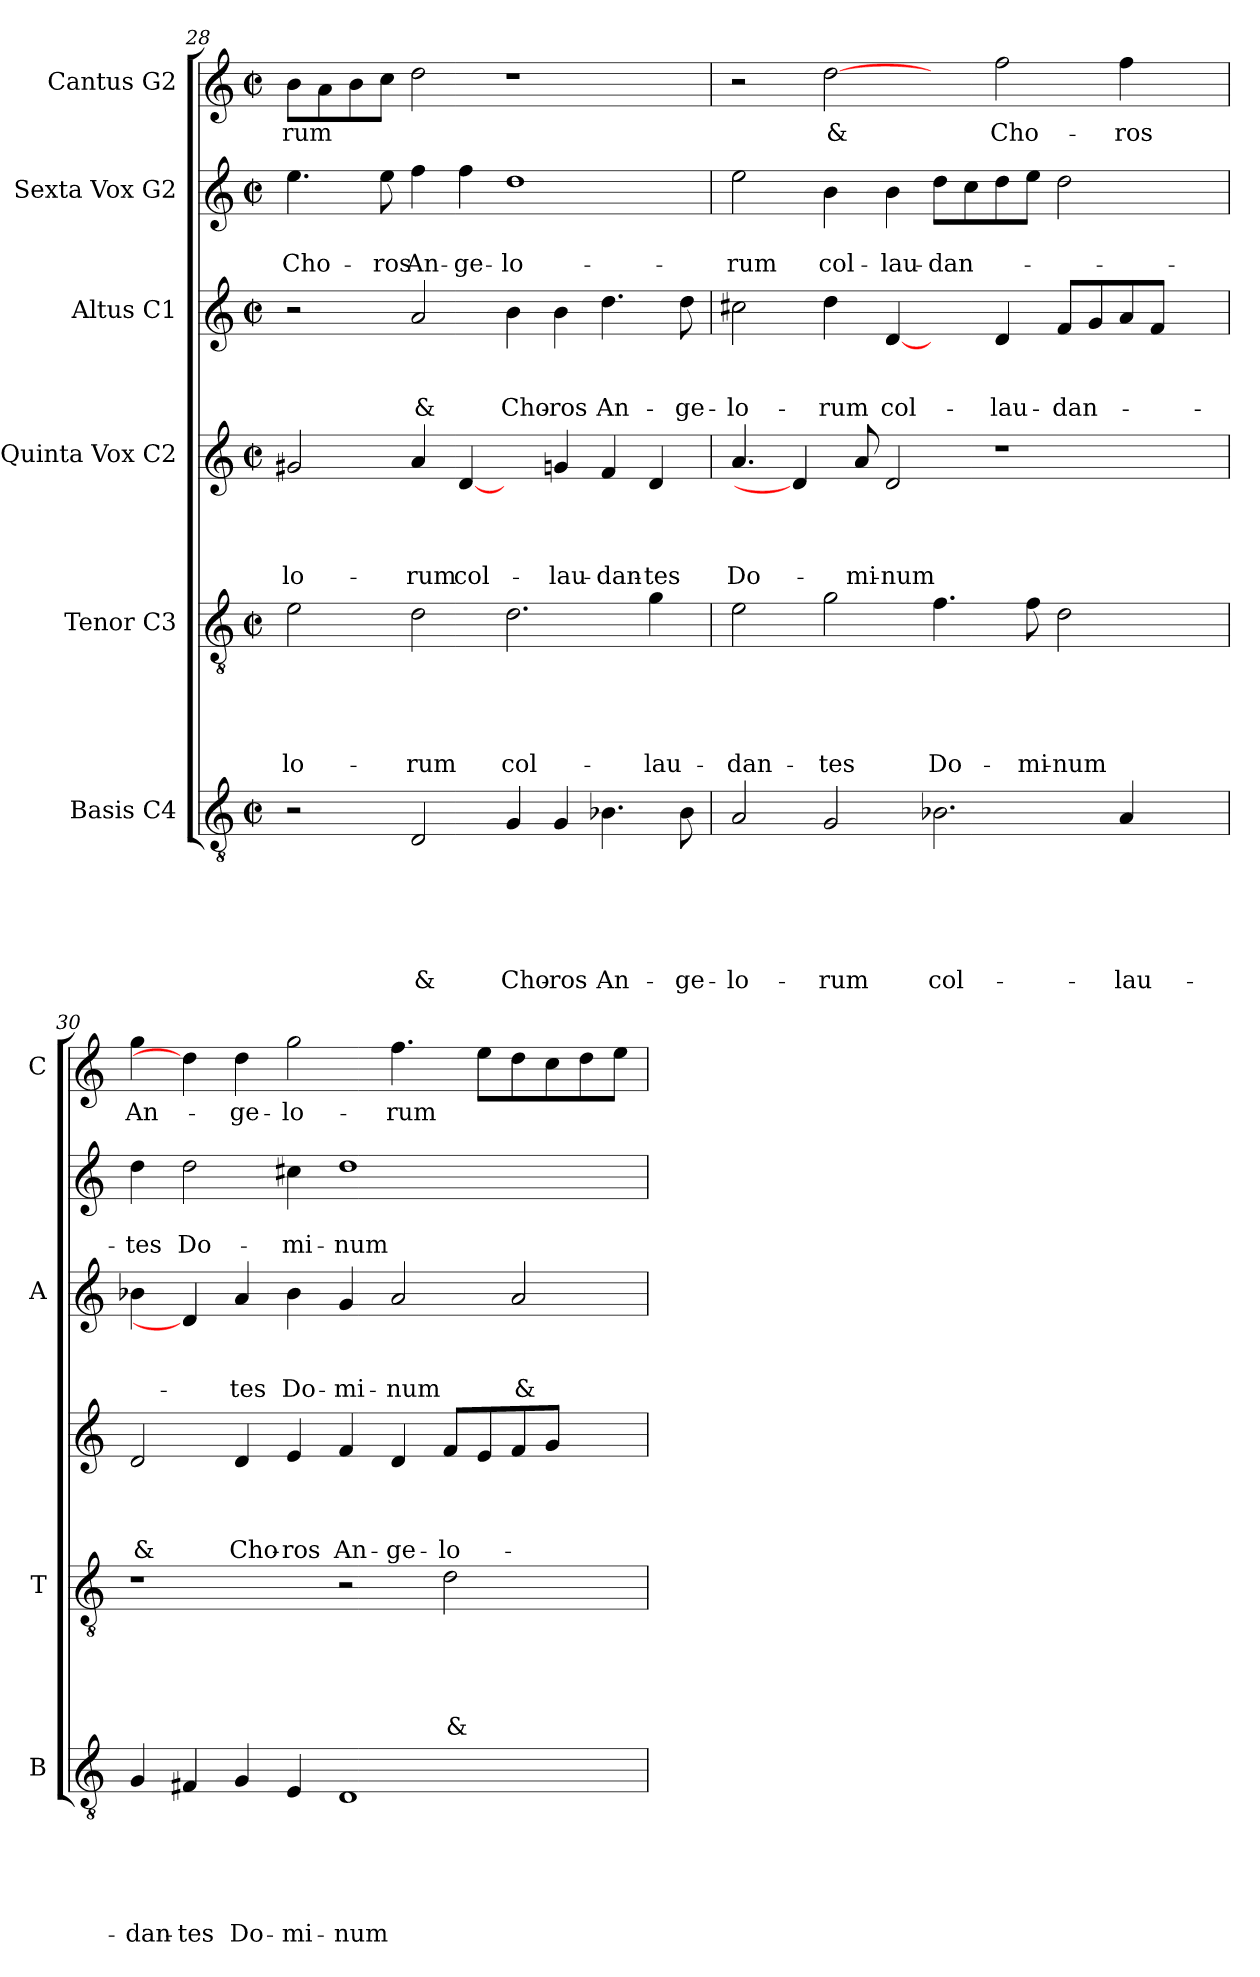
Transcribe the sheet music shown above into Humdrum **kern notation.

**kern	**text	**text	**text	**text	**text	**text	**kern	**text	**text	**text	**text	**text	**kern	**text	**text	**text	**text	**kern	**text	**text	**text	**kern	**text	**text	**kern	**text
*part6	*part6	*part6	*part6	*part6	*part6	*part6	*part5	*part5	*part5	*part5	*part5	*part5	*part4	*part4	*part4	*part4	*part4	*part3	*part3	*part3	*part3	*part2	*part2	*part2	*part1	*part1
*staff6	*staff6	*staff6	*staff6	*staff6	*staff6	*staff6	*staff5	*staff5	*staff5	*staff5	*staff5	*staff5	*staff4	*staff4	*staff4	*staff4	*staff4	*staff3	*staff3	*staff3	*staff3	*staff2	*staff2	*staff2	*staff1	*staff1
*I"Basis C4	*	*	*	*	*	*	*I"Tenor C3	*	*	*	*	*	*I"Quinta Vox C2	*	*	*	*	*I"Altus C1	*	*	*	*I"Sexta Vox G2	*	*	*I"Cantus G2	*
*I'B	*	*	*	*	*	*	*I'T	*	*	*	*	*	*	*	*	*	*	*I'A	*	*	*	*	*	*	*I'C	*
*clefGv2	*	*	*	*	*	*	*clefGv2	*	*	*	*	*	*clefG2	*	*	*	*	*clefG2	*	*	*	*clefG2	*	*	*clefG2	*
*k[]	*	*	*	*	*	*	*k[]	*	*	*	*	*	*k[]	*	*	*	*	*k[]	*	*	*	*k[]	*	*	*k[]	*
*C:	*	*	*	*	*	*	*C:	*	*	*	*	*	*C:	*	*	*	*	*C:	*	*	*	*C:	*	*	*C:	*
*M2/2	*	*	*	*	*	*	*M2/2	*	*	*	*	*	*M2/2	*	*	*	*	*M2/2	*	*	*	*M2/2	*	*	*M2/2	*
*met(c|)	*	*	*	*	*	*	*met(c|)	*	*	*	*	*	*met(c|)	*	*	*	*	*met(c|)	*	*	*	*met(c|)	*	*	*met(c|)	*
=28	=28	=28	=28	=28	=28	=28	=28	=28	=28	=28	=28	=28	=28	=28	=28	=28	=28	=28	=28	=28	=28	=28	=28	=28	=28	=28
!	!	!	!	!	!	!	!	!	!	!	!	!LO:LY:b	!	!	!	!	!LO:LY:b	!	!	!	!	!	!	!LO:LY:b	!	!LO:LY:b
2r	.	.	.	.	.	.	2e\	.	.	.	.	-lo-	2g#X/	.	.	.	-lo-	2r	.	.	.	4.ee\	.	Cho-	8b\L	-rum
.	.	.	.	.	.	.	.	.	.	.	.	.	.	.	.	.	.	.	.	.	.	.	.	.	8a\	.
.	.	.	.	.	.	.	.	.	.	.	.	.	.	.	.	.	.	.	.	.	.	.	.	.	8b\	.
!	!	!	!	!	!	!	!	!	!	!	!	!	!	!	!	!	!	!	!	!	!	!	!	!LO:LY:b	!	!
.	.	.	.	.	.	.	.	.	.	.	.	.	.	.	.	.	.	.	.	.	.	8ee\	.	-ros	8cc\J	.
!	!	!	!	!	!	!LO:LY:b	!	!	!	!	!	!LO:LY:b	!	!	!	!	!LO:LY:b	!	!	!	!LO:LY:b	!	!	!LO:LY:b	!	!
2D/	.	.	.	.	.	&	2d\	.	.	.	.	-rum	4a/	.	.	.	-rum	2a/	.	.	&	4ff\	.	An-	2dd\	.
!	!	!	!	!	!	!	!	!	!	!	!	!	!	!	!	!	!LO:LY:b	!	!	!	!	!	!	!LO:LY:b	!	!
.	.	.	.	.	.	.	.	.	.	.	.	.	[4d/	.	.	.	col-	.	.	.	.	4ff\	.	-ge-	.	.
!	!	!	!	!	!	!LO:LY:b	!	!	!	!	!	!LO:LY:b	!	!	!	!	!	!	!	!	!LO:LY:b	!	!	!LO:LY:b	!	!
4G/	.	.	.	.	.	Cho-	2.d\	.	.	.	.	col-	4ryy	.	.	.	.	4b\	.	.	Cho-	1dd	.	-lo-	1r	.
!	!	!	!	!	!	!LO:LY:b	!	!	!	!	!	!	!	!	!	!	!LO:LY:b	!	!	!	!LO:LY:b	!	!	!	!	!
4G/	.	.	.	.	.	-ros	.	.	.	.	.	.	4gn/	.	.	.	-lau-	4b\	.	.	-ros	.	.	.	.	.
!	!	!	!	!	!	!LO:LY:b	!	!	!	!	!	!	!	!	!	!	!LO:LY:b	!	!	!	!LO:LY:b	!	!	!	!	!
4.B-X\	.	.	.	.	.	An-	.	.	.	.	.	.	4f/	.	.	.	-dan-	4.dd\	.	.	An-	.	.	.	.	.
!	!	!	!	!	!	!	!	!	!	!	!	!LO:LY:b	!	!	!	!	!LO:LY:b	!	!	!	!	!	!	!	!	!
.	.	.	.	.	.	.	4g\	.	.	.	.	-lau-	4d/	.	.	.	-tes	.	.	.	.	.	.	.	.	.
!	!	!	!	!	!	!LO:LY:b	!	!	!	!	!	!	!	!	!	!	!	!	!	!	!LO:LY:b	!	!	!	!	!
8B-\	.	.	.	.	.	-ge-	.	.	.	.	.	.	.	.	.	.	.	8dd\	.	.	-ge-	.	.	.	.	.
!!LO:PB:g=z
=29	=29	=29	=29	=29	=29	=29	=29	=29	=29	=29	=29	=29	=29	=29	=29	=29	=29	=29	=29	=29	=29	=29	=29	=29	=29	=29
!	!	!	!	!	!	!LO:LY:b	!	!	!	!	!	!LO:LY:b	!	!	!	!	!LO:LY:b	!	!	!	!LO:LY:b	!	!	!LO:LY:b	!	!
2A/	.	.	.	.	.	-lo-	2e\	.	.	.	.	-dan-	4.a/	.	.	.	Do-	2cc#X\	.	.	-lo-	2ee\	.	-rum	2r	.
.	.	.	.	.	.	.	.	.	.	.	.	.	4d/]	.	.	.	.	.	.	.	.	.	.	.	.	.
!	!	!	!	!	!	!LO:LY:b	!	!	!	!	!	!LO:LY:b	!	!	!	!	!	!	!	!	!LO:LY:b	!	!	!LO:LY:b	!	!LO:LY:b
2G/	.	.	.	.	.	-rum	2g\	.	.	.	.	-tes	.	.	.	.	.	4dd\	.	.	-rum	4b\	.	col-	[2dd\	&
!	!	!	!	!	!	!	!	!	!	!	!	!	!	!	!	!	!LO:LY:b	!	!	!	!	!	!	!	!	!
.	.	.	.	.	.	.	.	.	.	.	.	.	8a/	.	.	.	-mi-	.	.	.	.	.	.	.	.	.
!	!	!	!	!	!	!	!	!	!	!	!	!	!	!	!	!	!LO:LY:b	!	!	!	!LO:LY:b	!	!	!LO:LY:b	!	!
.	.	.	.	.	.	.	.	.	.	.	.	.	2d/	.	.	.	-num	[4d/	.	.	col-	4b\	.	-lau-	.	.
!	!	!	!	!	!	!LO:LY:b	!	!	!	!	!	!LO:LY:b	!	!	!	!	!	!	!	!	!	!	!	!LO:LY:b	!	!
2.B-X\	.	.	.	.	.	col-	4.f\	.	.	.	.	Do-	.	.	.	.	.	4ryy	.	.	.	8dd\L	.	-dan-	4ryy	.
.	.	.	.	.	.	.	.	.	.	.	.	.	.	.	.	.	.	.	.	.	.	8cc\	.	.	.	.
!	!	!	!	!	!	!	!	!	!	!	!	!	!	!	!	!	!	!	!	!	!LO:LY:b	!	!	!	!	!LO:LY:b
.	.	.	.	.	.	.	.	.	.	.	.	.	1r	.	.	.	.	4d/	.	.	-lau-	8dd\	.	.	2ff\	Cho-
!	!	!	!	!	!	!	!	!	!	!	!	!LO:LY:b	!	!	!	!	!	!	!	!	!	!	!	!	!	!
.	.	.	.	.	.	.	8f\	.	.	.	.	-mi-	.	.	.	.	.	.	.	.	.	8ee\J	.	.	.	.
!	!	!	!	!	!	!	!	!	!	!	!	!LO:LY:b	!	!	!	!	!	!	!	!	!LO:LY:b	!	!	!	!	!
.	.	.	.	.	.	.	2d\	.	.	.	.	-num	.	.	.	.	.	8f/L	.	.	-dan-	2dd\	.	.	.	.
.	.	.	.	.	.	.	.	.	.	.	.	.	.	.	.	.	.	8g/	.	.	.	.	.	.	.	.
!	!	!	!	!	!	!LO:LY:b	!	!	!	!	!	!	!	!	!	!	!	!	!	!	!	!	!	!	!	!LO:LY:b
4A/	.	.	.	.	.	-lau-	.	.	.	.	.	.	.	.	.	.	.	8a/	.	.	.	.	.	.	4ff\	-ros
.	.	.	.	.	.	.	.	.	.	.	.	.	.	.	.	.	.	8f/J	.	.	.	.	.	.	.	.
4ryy	.	.	.	.	.	.	4ryy	.	.	.	.	.	.	.	.	.	.	4ryy	.	.	.	4ryy	.	.	4ryy	.
=30	=30	=30	=30	=30	=30	=30	=30	=30	=30	=30	=30	=30	=30	=30	=30	=30	=30	=30	=30	=30	=30	=30	=30	=30	=30	=30
!	!	!	!	!	!	!LO:LY:b	!	!	!	!	!	!	!	!	!	!	!LO:LY:b	!	!	!	!	!	!	!LO:LY:b	!	!LO:LY:b
4G/	.	.	.	.	.	-dan-	1r	.	.	.	.	.	2d/	.	.	.	&	4b-X\	.	.	.	4dd\	.	-tes	4gg\	An-
!	!	!	!	!	!	!LO:LY:b	!	!	!	!	!	!	!	!	!	!	!	!	!	!	!	!	!	!LO:LY:b	!	!
4F#X/	.	.	.	.	.	-tes	.	.	.	.	.	.	.	.	.	.	.	4d/]	.	.	.	2dd\	.	Do-	4dd\]	.
!	!	!	!	!	!	!LO:LY:b	!	!	!	!	!	!	!	!	!	!	!LO:LY:b	!	!	!	!LO:LY:b	!	!	!	!	!LO:LY:b
4G/	.	.	.	.	.	Do-	.	.	.	.	.	.	4d/	.	.	.	Cho-	4a/	.	.	-tes	.	.	.	4dd\	-ge-
!	!	!	!	!	!	!LO:LY:b	!	!	!	!	!	!	!	!	!	!	!LO:LY:b	!	!	!	!LO:LY:b	!	!	!LO:LY:b	!	!LO:LY:b
4E/	.	.	.	.	.	-mi-	.	.	.	.	.	.	4e/	.	.	.	-ros	4b-\	.	.	Do-	4cc#X\	.	-mi-	2gg\	-lo-
!	!	!	!	!	!	!LO:LY:b	!	!	!	!	!	!	!	!	!	!	!LO:LY:b	!	!	!	!LO:LY:b	!	!	!LO:LY:b	!	!
1D	.	.	.	.	.	-num	2r	.	.	.	.	.	4f/	.	.	.	An-	4g/	.	.	-mi-	1dd	.	-num	.	.
!	!	!	!	!	!	!	!	!	!	!	!	!	!	!	!	!	!LO:LY:b	!	!	!	!LO:LY:b	!	!	!	!	!LO:LY:b
.	.	.	.	.	.	.	.	.	.	.	.	.	4d/	.	.	.	-ge-	2a/	.	.	-num	.	.	.	4.ff\	-rum
!	!	!	!	!	!	!	!	!	!	!	!	!LO:LY:b	!	!	!	!	!LO:LY:b	!	!	!	!	!	!	!	!	!
.	.	.	.	.	.	.	2d\	.	.	.	.	&	8f/L	.	.	.	-lo-	.	.	.	.	.	.	.	.	.
.	.	.	.	.	.	.	.	.	.	.	.	.	8e/	.	.	.	.	.	.	.	.	.	.	.	8ee\L	.
!	!	!	!	!	!	!	!	!	!	!	!	!	!	!	!	!	!	!	!	!	!LO:LY:b	!	!	!	!	!
.	.	.	.	.	.	.	.	.	.	.	.	.	8f/	.	.	.	.	2a/	.	.	&	.	.	.	8dd\	.
.	.	.	.	.	.	.	.	.	.	.	.	.	8g/J	.	.	.	.	.	.	.	.	.	.	.	8cc\	.
4ryy	.	.	.	.	.	.	4ryy	.	.	.	.	.	4ryy	.	.	.	.	.	.	.	.	4ryy	.	.	8dd\	.
.	.	.	.	.	.	.	.	.	.	.	.	.	.	.	.	.	.	.	.	.	.	.	.	.	8ee\J	.
=	=	=	=	=	=	=	=	=	=	=	=	=	=	=	=	=	=	=	=	=	=	=	=	=	=	=
*-	*-	*-	*-	*-	*-	*-	*-	*-	*-	*-	*-	*-	*-	*-	*-	*-	*-	*-	*-	*-	*-	*-	*-	*-	*-	*-
